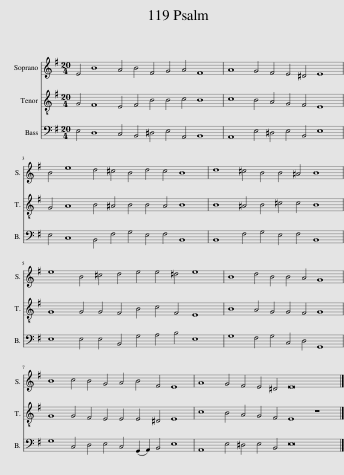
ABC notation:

X:1
%%score 1 2 3
L:1/8
M:20/4
I:linebreak $
K:G
V:1 treble
V:2 treble-8
V:3 bass
V:1
 E4 B8 A4 B4 F4 G4 A4 F8 | A8 G4 F4 E4 ^D4 E8 |$ B4 e8 d4 ^c4 B4 d4 c4 B8 | d8 ^c4 B4 B4 ^A4 B8 |$ e8 B4 ^c4 d4 e4 e4 ^d4 e8 | %5
 B8 d4 B4 B4 A4 G8 |$ B8 c4 B4 G4 A4 B4 F4 E8 | A8 G4 F4 E4 ^D4 E16 |] %8
V:2
 G4 F8 E4 F4 B4 B4 c4 B8 | c8 B4 A4 G4 F4 E8 |$ G4 A8 B4 ^A4 B4 B4 A4 B8 | B8 ^A4 B4 ^c4 c4 B8 |$ G8 G4 G4 F4 B4 c4 F4 E8 | %5
 B8 A4 G4 G4 F4 G8 |$ G8 G4 F4 E4 E4 E4 ^D4 E8 | c8 B4 A4 G4 F4 E8 z8 |] %8
V:3
 E,4 D,8 C,4 B,,4 ^D,4 E,4 A,,4 B,,8 | A,,8 E,4 ^D,4 E,4 B,,4 E,8 |$ E,4 C,8 B,,4 F,4 G,4 E,4 F,4 B,,8 | B,,8 F,4 G,4 E,4 F,4 B,,8 |$ E,8 E,4 E,4 B,,4 G,4 A,4 B,4 E,8 | %5
 G,8 F,4 G,4 C,4 D,4 G,,8 |$ G,8 C,4 D,4 E,4 C,4 (G,,2 A,,2) B,,4 E,8 | A,,8 E,4 ^D,4 E,4 B,,4 E,16 |] %8
